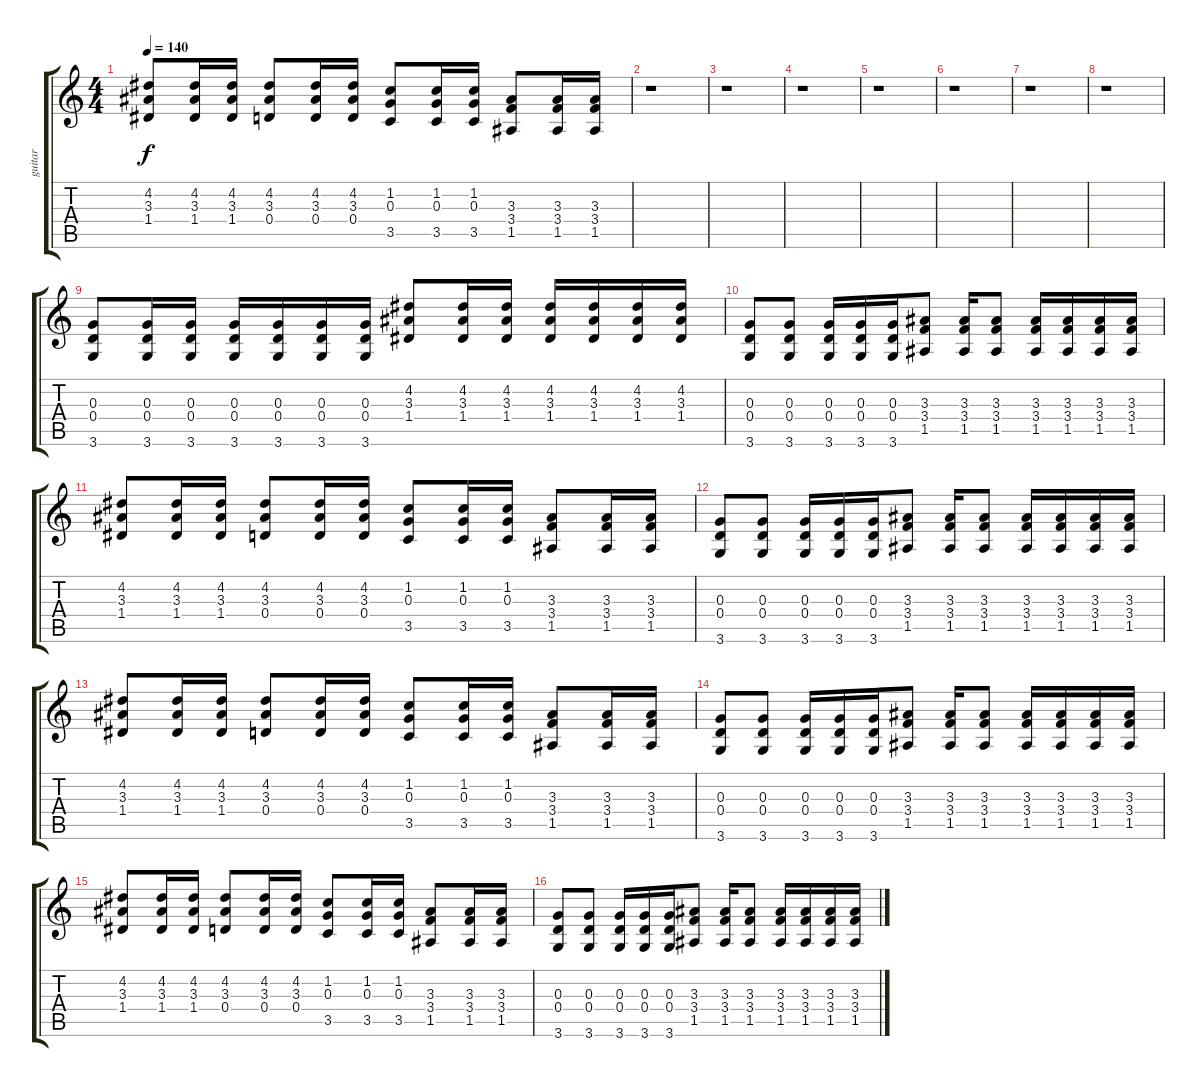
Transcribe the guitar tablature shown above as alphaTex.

\track ("guitar" "guitar") {instrument distortionguitar}
\staff {score tabs}
\tuning (E4 B3 G3 D3 A2 E2) {hide}
\ts (4 4)
\tempo 140
\clef g2
\ks c
(4.2 3.3 1.4).8{dy f} (4.2 3.3 1.4).16 (4.2 3.3 1.4).16 (4.2 3.3 0.4).8 (4.2 3.3 0.4).16 (4.2 3.3 0.4).16 (1.2 0.3 3.5).8 (1.2 0.3 3.5).16 (1.2 0.3 3.5).16 (3.3 3.4 1.5).8 (3.3 3.4 1.5).16 (3.3 3.4 1.5).16 |
r.1 |
r.1 |
r.1 |
r.1 |
r.1 |
r.1 |
r.1 |
(0.3 0.4 3.6).8 (0.3 0.4 3.6).16 (0.3 0.4 3.6).16 (0.3 0.4 3.6).16 (0.3 0.4 3.6).16 (0.3 0.4 3.6).16 (0.3 0.4 3.6).16 (4.2 3.3 1.4).8 (4.2 3.3 1.4).16 (4.2 3.3 1.4).16 (4.2 3.3 1.4).16 (4.2 3.3 1.4).16 (4.2 3.3 1.4).16 (4.2 3.3 1.4).16 |
(0.3 0.4 3.6).8 (0.3 0.4 3.6).8 (0.3 0.4 3.6).16 (0.3 0.4 3.6).16 (0.3 0.4 3.6).16 (3.3 3.4 1.5).8 (3.3 3.4 1.5).16 (3.3 3.4 1.5).8 (3.3 3.4 1.5).16 (3.3 3.4 1.5).16 (3.3 3.4 1.5).16 (3.3 3.4 1.5).16 |
(4.2 3.3 1.4).8 (4.2 3.3 1.4).16 (4.2 3.3 1.4).16 (4.2 3.3 0.4).8 (4.2 3.3 0.4).16 (4.2 3.3 0.4).16 (1.2 0.3 3.5).8 (1.2 0.3 3.5).16 (1.2 0.3 3.5).16 (3.3 3.4 1.5).8 (3.3 3.4 1.5).16 (3.3 3.4 1.5).16 |
(0.3 0.4 3.6).8 (0.3 0.4 3.6).8 (0.3 0.4 3.6).16 (0.3 0.4 3.6).16 (0.3 0.4 3.6).16 (3.3 3.4 1.5).8 (3.3 3.4 1.5).16 (3.3 3.4 1.5).8 (3.3 3.4 1.5).16 (3.3 3.4 1.5).16 (3.3 3.4 1.5).16 (3.3 3.4 1.5).16 |
(4.2 3.3 1.4).8 (4.2 3.3 1.4).16 (4.2 3.3 1.4).16 (4.2 3.3 0.4).8 (4.2 3.3 0.4).16 (4.2 3.3 0.4).16 (1.2 0.3 3.5).8 (1.2 0.3 3.5).16 (1.2 0.3 3.5).16 (3.3 3.4 1.5).8 (3.3 3.4 1.5).16 (3.3 3.4 1.5).16 |
(0.3 0.4 3.6).8 (0.3 0.4 3.6).8 (0.3 0.4 3.6).16 (0.3 0.4 3.6).16 (0.3 0.4 3.6).16 (3.3 3.4 1.5).8 (3.3 3.4 1.5).16 (3.3 3.4 1.5).8 (3.3 3.4 1.5).16 (3.3 3.4 1.5).16 (3.3 3.4 1.5).16 (3.3 3.4 1.5).16 |
(4.2 3.3 1.4).8 (4.2 3.3 1.4).16 (4.2 3.3 1.4).16 (4.2 3.3 0.4).8 (4.2 3.3 0.4).16 (4.2 3.3 0.4).16 (1.2 0.3 3.5).8 (1.2 0.3 3.5).16 (1.2 0.3 3.5).16 (3.3 3.4 1.5).8 (3.3 3.4 1.5).16 (3.3 3.4 1.5).16 |
(0.3 0.4 3.6).8 (0.3 0.4 3.6).8 (0.3 0.4 3.6).16 (0.3 0.4 3.6).16 (0.3 0.4 3.6).16 (3.3 3.4 1.5).8 (3.3 3.4 1.5).16 (3.3 3.4 1.5).8 (3.3 3.4 1.5).16 (3.3 3.4 1.5).16 (3.3 3.4 1.5).16 (3.3 3.4 1.5).16
